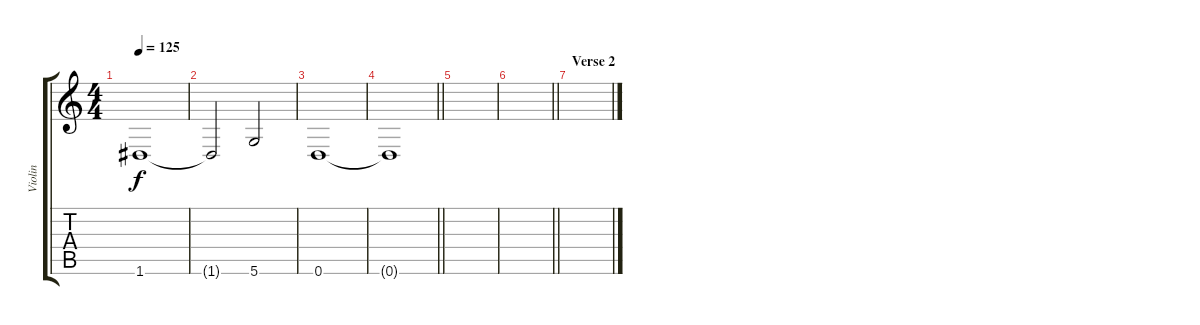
\track ("Violin" "Violin") {instrument contrabass}
\staff {score tabs}
\tuning (D4 A3 F3 C3 G2 D2) {hide}
\ts (4 4)
\tempo 125
\clef g2
\ks c
1.6.1{dy f} |
1.6{t}.2 5.6.2 |
0.6.1 |
\barLineRight lightlight
0.6{t}.1 |
|
\barLineRight lightlight
|
\section ("" "Verse 2")
